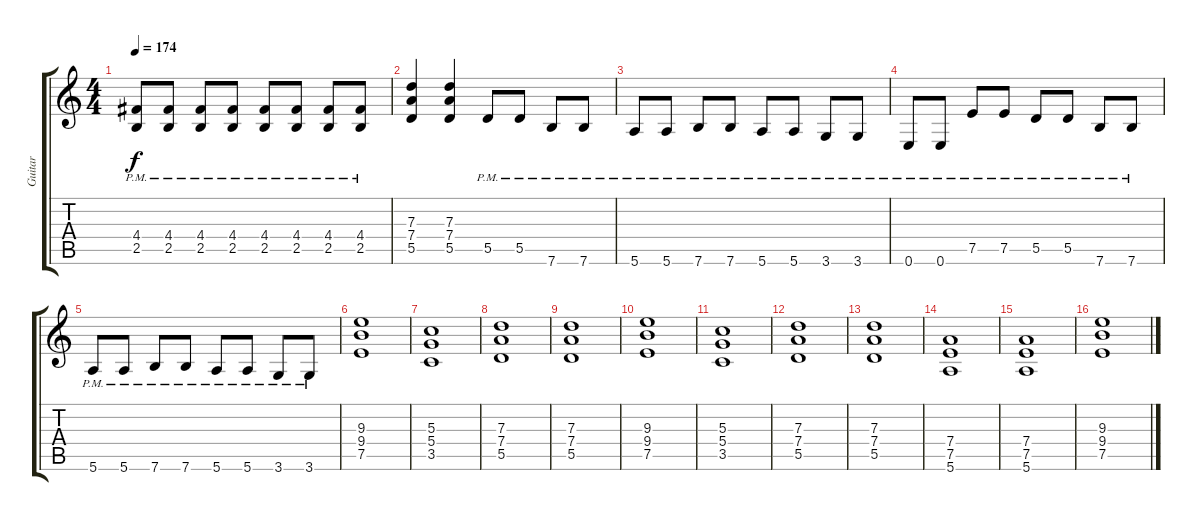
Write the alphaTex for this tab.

\track ("Guitar" "Guitar") {instrument overdrivenguitar}
\staff {score tabs}
\tuning (E4 B3 G3 D3 A2 E2) {hide}
\ts (4 4)
\tempo 174
\clef g2
\ks c
(4.4{pm} 2.5{pm}).8{dy f} (4.4{pm} 2.5{pm}).8 (4.4{pm} 2.5{pm}).8 (4.4{pm} 2.5{pm}).8 (4.4{pm} 2.5{pm}).8 (4.4{pm} 2.5{pm}).8 (4.4{pm} 2.5{pm}).8 (4.4{pm} 2.5{pm}).8 |
(7.3 7.4 5.5).4 (7.3 7.4 5.5).4 5.5{pm}.8 5.5{pm}.8 7.6{pm}.8 7.6{pm}.8 |
5.6{pm}.8 5.6{pm}.8 7.6{pm}.8 7.6{pm}.8 5.6{pm}.8 5.6{pm}.8 3.6{pm}.8 3.6{pm}.8 |
0.6{pm}.8 0.6{pm}.8 7.5{pm}.8 7.5{pm}.8 5.5{pm}.8 5.5{pm}.8 7.6{pm}.8 7.6{pm}.8 |
5.6{pm}.8 5.6{pm}.8 7.6{pm}.8 7.6{pm}.8 5.6{pm}.8 5.6{pm}.8 3.6{pm}.8 3.6{pm}.8 |
(9.3 9.4 7.5).1 |
(5.3 5.4 3.5).1 |
(7.3 7.4 5.5).1 |
(7.3 7.4 5.5).1 |
(9.3 9.4 7.5).1 |
(5.3 5.4 3.5).1 |
(7.3 7.4 5.5).1 |
(7.3 7.4 5.5).1 |
(7.4 7.5 5.6).1 |
(7.4 7.5 5.6).1 |
(9.3 9.4 7.5).1
